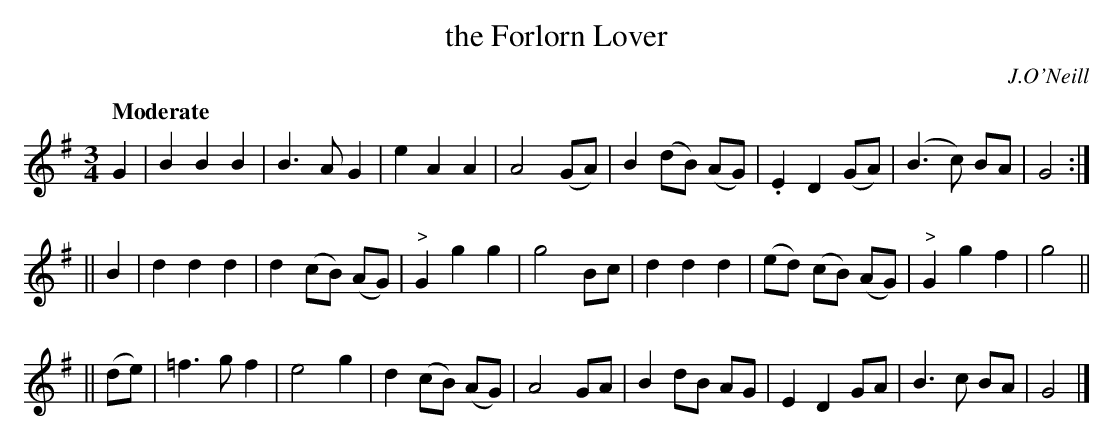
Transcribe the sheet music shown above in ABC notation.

X:1
T: the Forlorn Lover
O: J.O'Neill
Q: "Moderate"
M: 3/4
L: 1/8
K: G
G2 \
| B2 B2 B2 | B3 A G2 | e2 A2 A2 | A4 (GA) \
| B2 (dB) (AG) | .E2 D2 (GA) | (B3 c) BA | G4 :|
|| B2 \
| d2 d2 d2 | d2 (cB) (AG) | "^>"G2 g2 g2 | g4 Bc \
| d2 d2 d2 | (ed) (cB) (AG) | "^>"G2 g2 f2 | g4 ||
|| (de) \
| =f3 g f2 | e4 g2 | d2 (cB) (AG) | A4 GA \
| B2 dB AG | E2 D2 GA | B3 c BA | G4 |]
